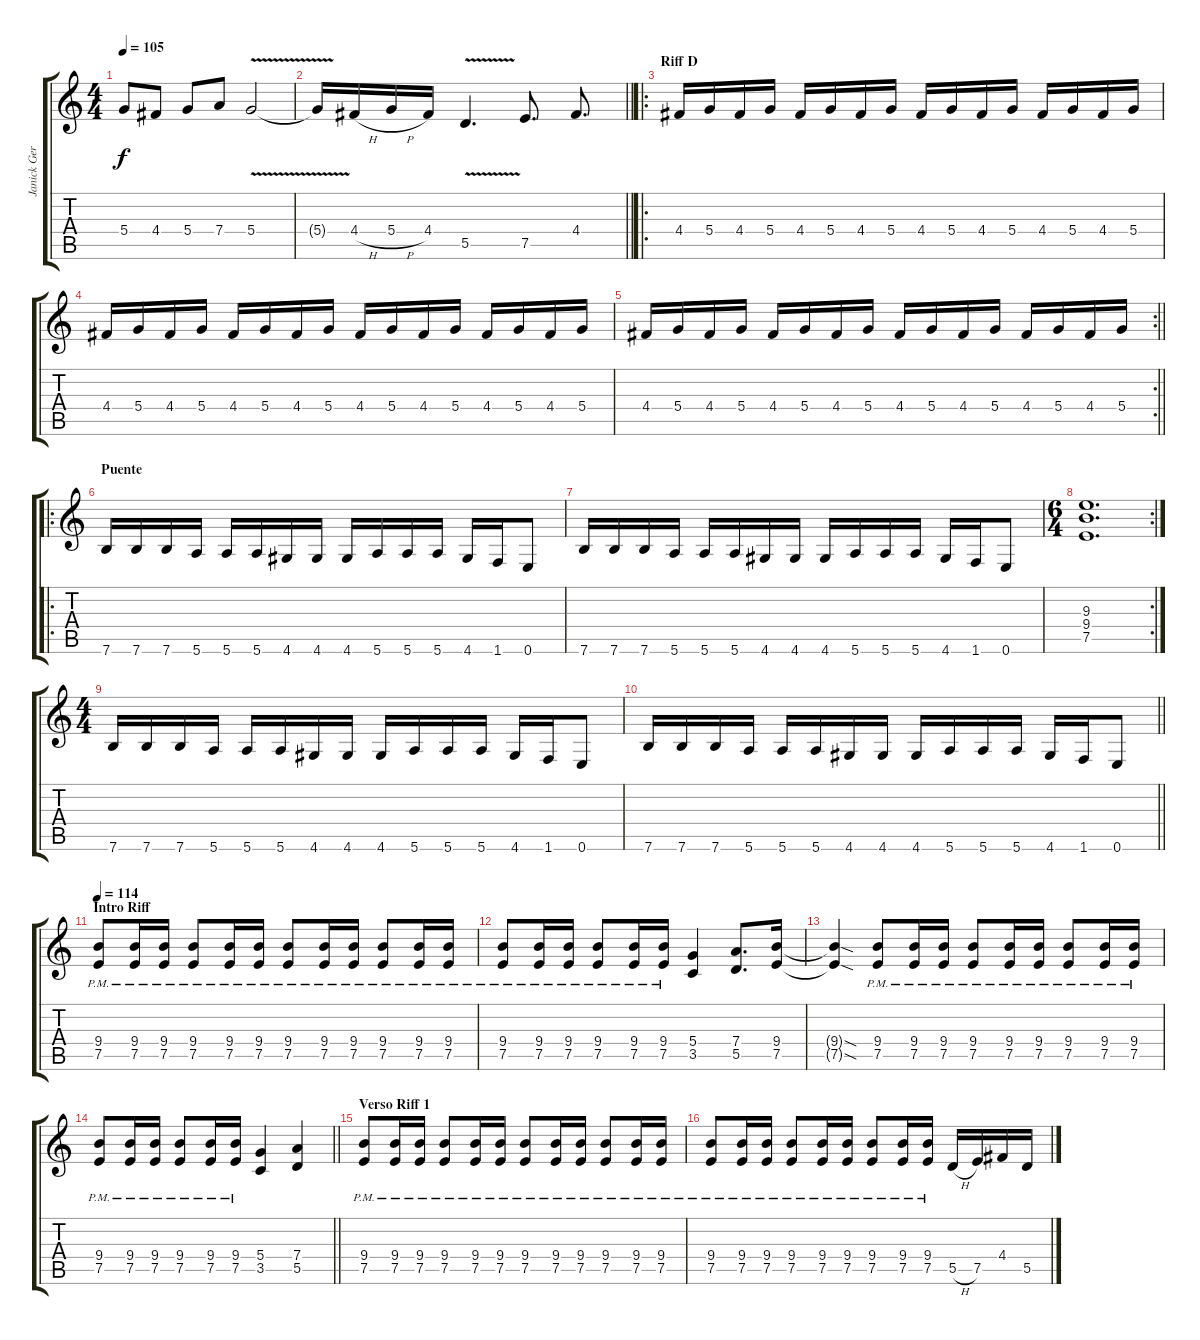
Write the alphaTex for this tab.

\track ("Janick Gers" "Janick Ger") {instrument distortionguitar}
\staff {score tabs}
\tuning (E4 B3 G3 D3 A2 E2) {hide}
\ts (4 4)
\tempo 105
\clef g2
\ks c
5.4{t}.8{dy f} 4.4.8 5.4.8 7.4.8 5.4{v}.2 |
\barLineRight lightlight
5.4{t}.16 4.4{h}.16 5.4{h}.16 4.4.16 5.5{v}.4{d} 7.5.8{d} 4.4.8{d} |
\ro
\section ("" "Riff D")
4.4.16 5.4.16 4.4.16 5.4.16 4.4.16 5.4.16 4.4.16 5.4.16 4.4.16 5.4.16 4.4.16 5.4.16 4.4.16 5.4.16 4.4.16 5.4.16 |
4.4.16 5.4.16 4.4.16 5.4.16 4.4.16 5.4.16 4.4.16 5.4.16 4.4.16 5.4.16 4.4.16 5.4.16 4.4.16 5.4.16 4.4.16 5.4.16 |
\rc 2
\barLineRight lightlight
4.4.16 5.4.16 4.4.16 5.4.16 4.4.16 5.4.16 4.4.16 5.4.16 4.4.16 5.4.16 4.4.16 5.4.16 4.4.16 5.4.16 4.4.16 5.4.16 |
\ro
\section ("" "Puente")
7.6.16 7.6.16 7.6.16 5.6.16 5.6.16 5.6.16 4.6.16 4.6.16 4.6.16 5.6.16 5.6.16 5.6.16 4.6.16 1.6.16 0.6.8 |
7.6.16 7.6.16 7.6.16 5.6.16 5.6.16 5.6.16 4.6.16 4.6.16 4.6.16 5.6.16 5.6.16 5.6.16 4.6.16 1.6.16 0.6.8 |
\rc 2
\ts (6 4)
(9.3 9.4 7.5).1{d} |
\ts (4 4)
7.6.16 7.6.16 7.6.16 5.6.16 5.6.16 5.6.16 4.6.16 4.6.16 4.6.16 5.6.16 5.6.16 5.6.16 4.6.16 1.6.16 0.6.8 |
\barLineRight lightlight
7.6.16 7.6.16 7.6.16 5.6.16 5.6.16 5.6.16 4.6.16 4.6.16 4.6.16 5.6.16 5.6.16 5.6.16 4.6.16 1.6.16 0.6.8 |
\section ("" "Intro Riff")
\tempo 114
(9.4{pm} 7.5{pm}).8 (9.4{pm} 7.5{pm}).16 (9.4{pm} 7.5{pm}).16 (9.4{pm} 7.5{pm}).8 (9.4{pm} 7.5{pm}).16 (9.4{pm} 7.5{pm}).16 (9.4{pm} 7.5{pm}).8 (9.4{pm} 7.5{pm}).16 (9.4{pm} 7.5{pm}).16 (9.4{pm} 7.5{pm}).8 (9.4{pm} 7.5{pm}).16 (9.4{pm} 7.5{pm}).16 |
(9.4{pm} 7.5{pm}).8 (9.4{pm} 7.5{pm}).16 (9.4{pm} 7.5{pm}).16 (9.4{pm} 7.5{pm}).8 (9.4{pm} 7.5{pm}).16 (9.4{pm} 7.5{pm}).16 (5.4 3.5).4 (7.4 5.5).8{d} (9.4 7.5).16 |
(9.4{sod t} 7.5{sod t}).4 (9.4{pm} 7.5{pm}).8 (9.4{pm} 7.5{pm}).16 (9.4{pm} 7.5{pm}).16 (9.4{pm} 7.5{pm}).8 (9.4{pm} 7.5{pm}).16 (9.4{pm} 7.5{pm}).16 (9.4{pm} 7.5{pm}).8 (9.4{pm} 7.5{pm}).16 (9.4{pm} 7.5{pm}).16 |
\barLineRight lightlight
(9.4{pm} 7.5{pm}).8 (9.4{pm} 7.5{pm}).16 (9.4{pm} 7.5{pm}).16 (9.4{pm} 7.5{pm}).8 (9.4{pm} 7.5{pm}).16 (9.4{pm} 7.5{pm}).16 (5.4 3.5).4 (7.4 5.5).4 |
\section ("" "Verso Riff 1")
(9.4{pm} 7.5{pm}).8 (9.4{pm} 7.5{pm}).16 (9.4{pm} 7.5{pm}).16 (9.4{pm} 7.5{pm}).8 (9.4{pm} 7.5{pm}).16 (9.4{pm} 7.5{pm}).16 (9.4{pm} 7.5{pm}).8 (9.4{pm} 7.5{pm}).16 (9.4{pm} 7.5{pm}).16 (9.4{pm} 7.5{pm}).8 (9.4{pm} 7.5{pm}).16 (9.4{pm} 7.5{pm}).16 |
(9.4{pm} 7.5{pm}).8 (9.4{pm} 7.5{pm}).16 (9.4{pm} 7.5{pm}).16 (9.4{pm} 7.5{pm}).8 (9.4{pm} 7.5{pm}).16 (9.4{pm} 7.5{pm}).16 (9.4{pm} 7.5{pm}).8 (9.4{pm} 7.5{pm}).16 (9.4{pm} 7.5{pm}).16 5.5{h}.16 7.5.16 4.4.16 5.5.16
